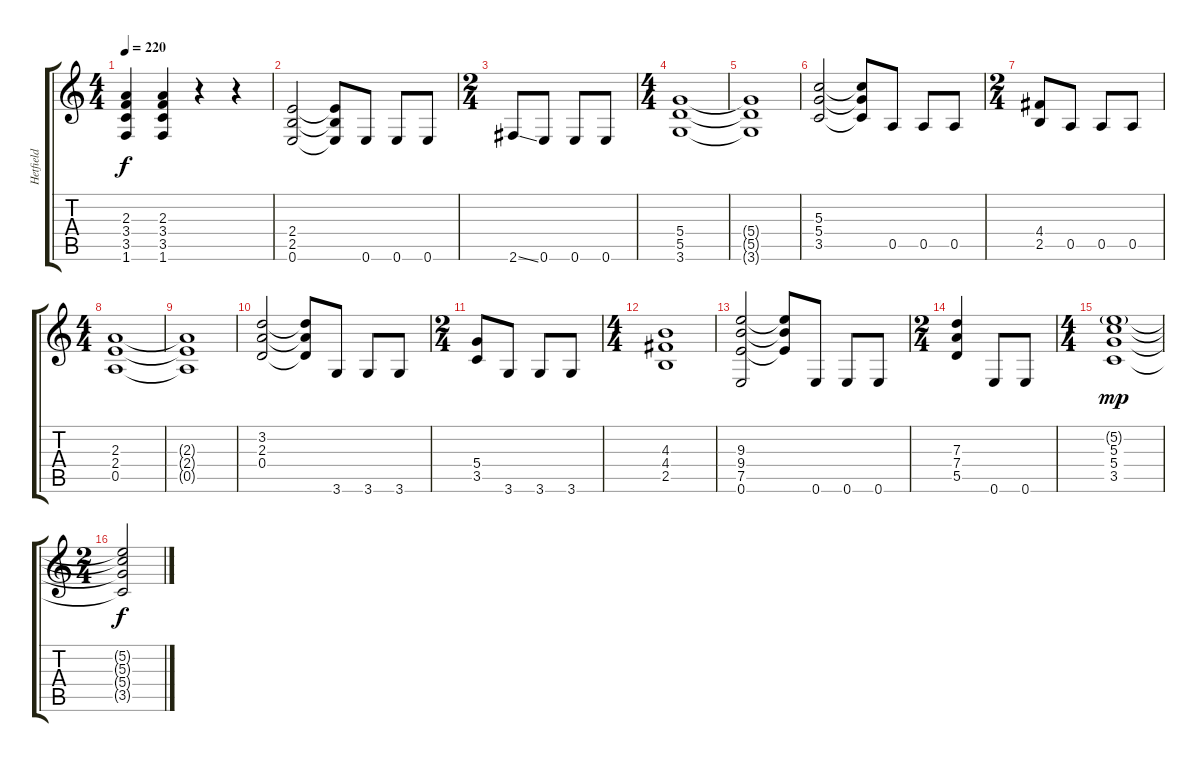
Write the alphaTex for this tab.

\track ("Hetfield" "Hetfield") {instrument distortionguitar}
\staff {score tabs}
\tuning (E4 B3 G3 D3 A2 E2) {hide}
\ts (4 4)
\tempo 220
\clef g2
\ks c
(2.3 3.4 3.5 1.6).4{dy f} (2.3 3.4 3.5 1.6).4 r.4 r.4 |
(2.4 2.5 0.6).2 (2.4{t} 2.5{t} 0.6{t}).8 0.6.8 0.6.8 0.6.8 |
\ts (2 4)
2.6{ss}.8 0.6.8 0.6.8 0.6.8 |
\ts (4 4)
(5.4 5.5 3.6).1 |
(5.4{t} 5.5{t} 3.6{t}).1 |
(5.3 5.4 3.5).2 (5.3{t} 5.4{t} 3.5{t}).8 0.5.8 0.5.8 0.5.8 |
\ts (2 4)
(4.4 2.5).8 0.5.8 0.5.8 0.5.8 |
\ts (4 4)
(2.3 2.4 0.5).1 |
(2.3{t} 2.4{t} 0.5{t}).1 |
(3.2 2.3 0.4).2 (3.2{t} 2.3{t} 0.4{t}).8 3.6.8 3.6.8 3.6.8 |
\ts (2 4)
(5.4 3.5).8 3.6.8 3.6.8 3.6.8 |
\ts (4 4)
(4.3 4.4 2.5).1 |
(9.3 9.4 7.5 0.6).2 (9.3{t} 9.4{t} 7.5{t}).8 0.6.8 0.6.8 0.6.8 |
\ts (2 4)
(7.3 7.4 5.5).4 0.6.8 0.6.8 |
\ts (4 4)
(5.2{g} 5.3 5.4 3.5).1{dy mp} |
\ts (2 4)
(5.2{t} 5.3{t} 5.4{t} 3.5{t}).2{dy f}
